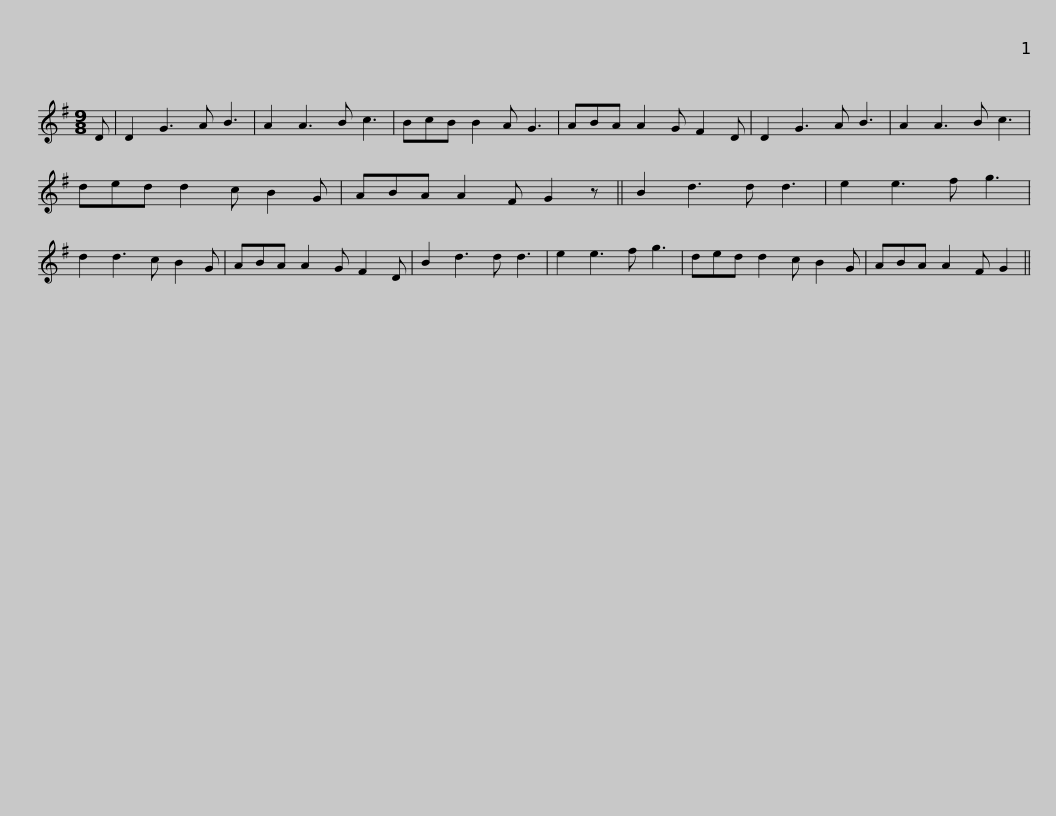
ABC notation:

X:1
L:1/8
M:9/8
I:linebreak $
K:G
V:1 treble
V:1
 D | D2 G3 A B3 | A2 A3 B c3 | BcB B2 A G3 | ABA A2 G F2 D | %5
 D2 G3 A B3 | A2 A3 B c3 |$ ded d2 c B2 G | ABA A2 F G2 z || B2 d3 d d3 | %10
 e2 e3 f g3 | d2 d3 c B2 G | ABA A2 G F2 D | B2 d3 d d3 |$ e2 e3 f g3 | %15
 ded d2 c B2 G | ABA A2 F G2 || %17
